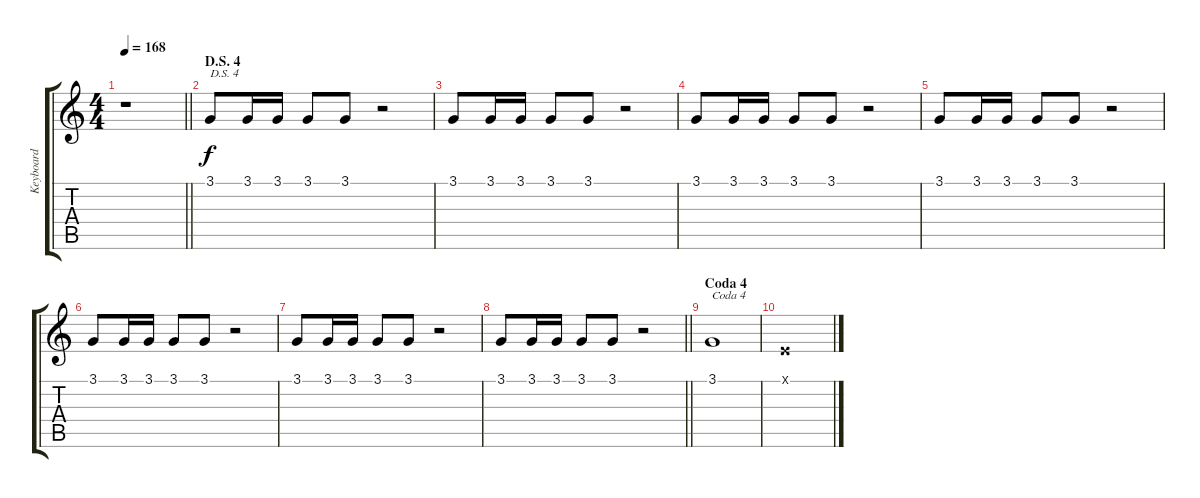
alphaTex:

\track ("Keyboard" "Keyboard") {instrument pad6metallic}
\staff {score tabs}
\tuning (E4 B3 G3 D3 A2 E2) {hide}
\ts (4 4)
\tempo 168
\clef g2
\barLineRight lightlight
\ks c
r.1{dy f} |
\section ("" "D.S. 4")
3.1.8{txt "D.S. 4"} 3.1.16 3.1.16 3.1.8 3.1.8 r.2 |
3.1.8 3.1.16 3.1.16 3.1.8 3.1.8 r.2 |
3.1.8 3.1.16 3.1.16 3.1.8 3.1.8 r.2 |
3.1.8 3.1.16 3.1.16 3.1.8 3.1.8 r.2 |
3.1.8 3.1.16 3.1.16 3.1.8 3.1.8 r.2 |
3.1.8 3.1.16 3.1.16 3.1.8 3.1.8 r.2 |
\barLineRight lightlight
3.1.8 3.1.16 3.1.16 3.1.8 3.1.8 r.2 |
\section ("" "Coda 4")
3.1.1{txt "Coda 4"} |
0.1{x}.1
